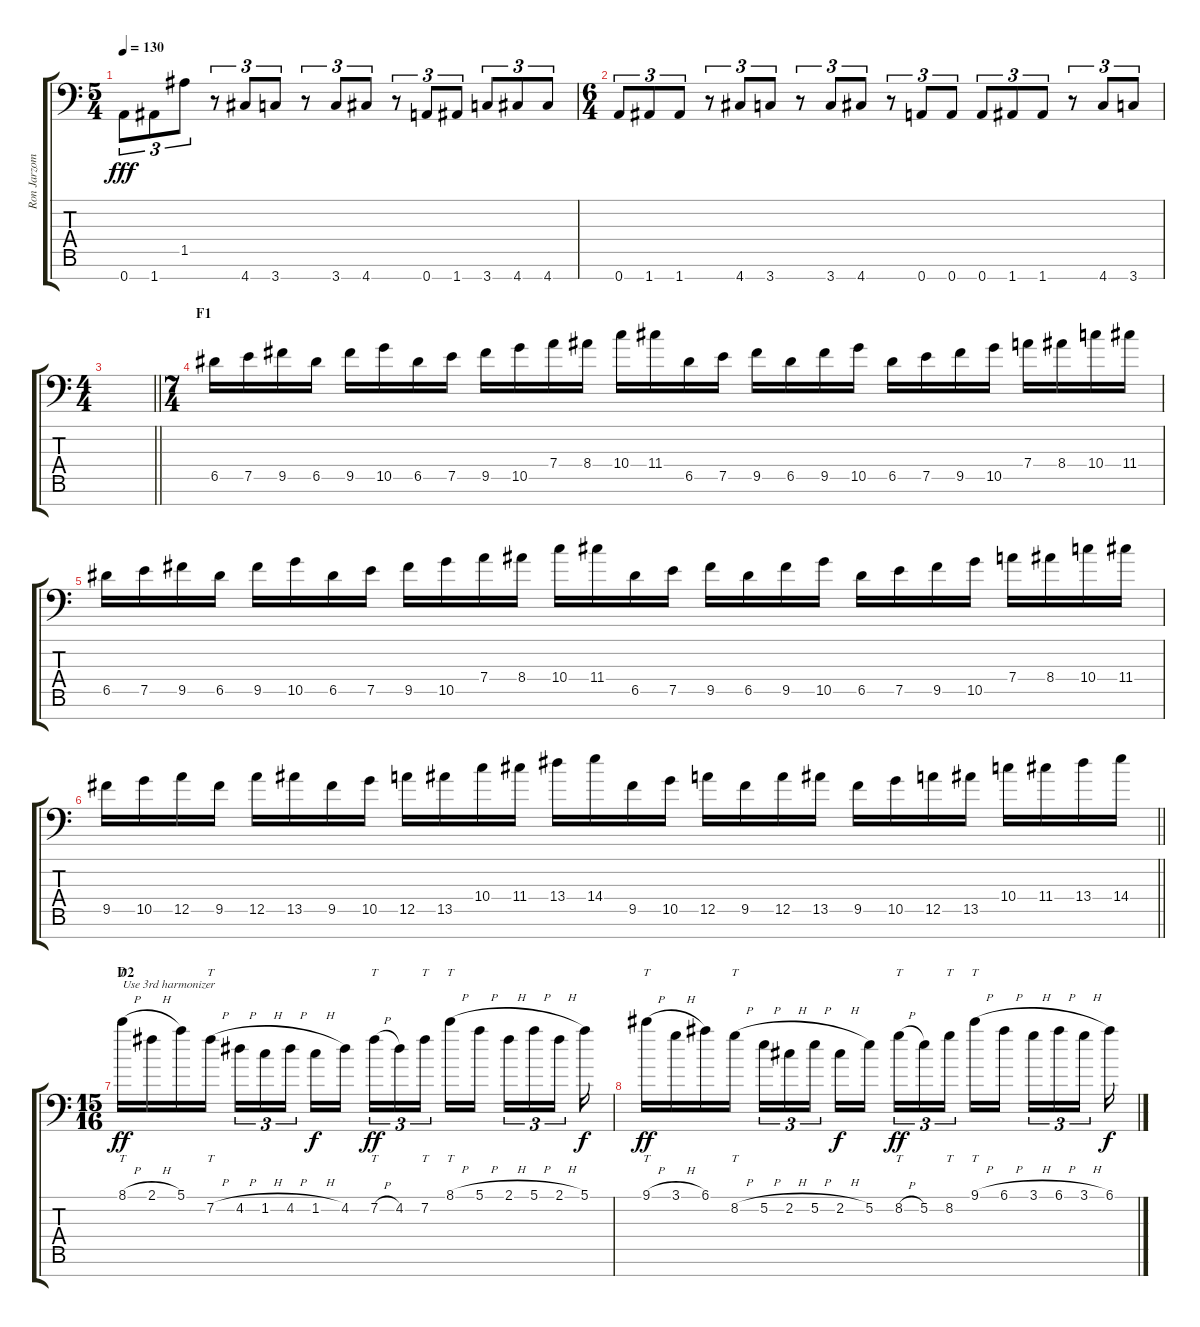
\track ("Ron Jarzombek Lead 1" "Ron Jarzom") {instrument overdrivenguitar}
\staff {score tabs}
\tuning (E4 B3 G3 D3 A2 E2 A1) {hide}
\ts (5 4)
\tempo 130
\clef f4
\ks c
0.7.8{tu (3 2) dy fff} 1.7.8{tu (3 2)} 1.5.8{tu (3 2)} r.8{tu (3 2)} 4.7.8{tu (3 2)} 3.7.8{tu (3 2)} r.8{tu (3 2)} 3.7.8{tu (3 2)} 4.7.8{tu (3 2)} r.8{tu (3 2)} 0.7.8{tu (3 2)} 1.7.8{tu (3 2)} 3.7.8{tu (3 2)} 4.7.8{tu (3 2)} 4.7.8{tu (3 2)} |
\ts (6 4)
0.7.8{tu (3 2)} 1.7.8{tu (3 2)} 1.7.8{tu (3 2)} r.8{tu (3 2)} 4.7.8{tu (3 2)} 3.7.8{tu (3 2)} r.8{tu (3 2)} 3.7.8{tu (3 2)} 4.7.8{tu (3 2)} r.8{tu (3 2)} 0.7.8{tu (3 2)} 0.7.8{tu (3 2)} 0.7.8{tu (3 2)} 1.7.8{tu (3 2)} 1.7.8{tu (3 2)} r.8{tu (3 2)} 4.7.8{tu (3 2)} 3.7.8{tu (3 2)} |
\ts (4 4)
\barLineRight lightlight
|
\ts (7 4)
\section ("" "F1")
6.5.16 7.5.16 9.5.16 6.5.16 9.5.16 10.5.16 6.5.16 7.5.16 9.5.16 10.5.16 7.4.16 8.4.16 10.4.16 11.4.16 6.5.16 7.5.16 9.5.16 6.5.16 9.5.16 10.5.16 6.5.16 7.5.16 9.5.16 10.5.16 7.4.16 8.4.16 10.4.16 11.4.16 |
6.5.16 7.5.16 9.5.16 6.5.16 9.5.16 10.5.16 6.5.16 7.5.16 9.5.16 10.5.16 7.4.16 8.4.16 10.4.16 11.4.16 6.5.16 7.5.16 9.5.16 6.5.16 9.5.16 10.5.16 6.5.16 7.5.16 9.5.16 10.5.16 7.4.16 8.4.16 10.4.16 11.4.16 |
\barLineRight lightlight
9.5.16 10.5.16 12.5.16 9.5.16 12.5.16 13.5.16 9.5.16 10.5.16 12.5.16 13.5.16 10.4.16 11.4.16 13.4.16 14.4.16 9.5.16 10.5.16 12.5.16 9.5.16 12.5.16 13.5.16 9.5.16 10.5.16 12.5.16 13.5.16 10.4.16 11.4.16 13.4.16 14.4.16 |
\ts (15 16)
\section ("" "D2")
8.1{h}.16{tt txt "Use 3rd harmonizer" dy ff} 2.1{h}.16 5.1.16 7.2{h}.16{tt beam splitsecondary} 4.2{h}.16{tu (3 2)} 1.2{h}.16{tu (3 2)} 4.2{h}.16{tu (3 2)} 1.2{h}.16{dy f} 4.2.16{beam splitsecondary} 7.2{h}.16{tt tu (3 2) dy ff} 4.2.16{tu (3 2)} 7.2.16{tt tu (3 2) beam splitsecondary} 8.1{h}.16{tt} 5.1{h}.16 2.1{h}.16{tu (3 2)} 5.1{h}.16{tu (3 2)} 2.1{h}.16{tu (3 2) beam splitsecondary} 5.1.16{dy f} |
9.1{h}.16{tt dy ff} 3.1{h}.16 6.1.16 8.2{h}.16{tt beam splitsecondary} 5.2{h}.16{tu (3 2)} 2.2{h}.16{tu (3 2)} 5.2{h}.16{tu (3 2)} 2.2{h}.16{dy f} 5.2.16{beam splitsecondary} 8.2{h}.16{tt tu (3 2) dy ff} 5.2.16{tu (3 2)} 8.2.16{tt tu (3 2) beam splitsecondary} 9.1{h}.16{tt} 6.1{h}.16 3.1{h}.16{tu (3 2)} 6.1{h}.16{tu (3 2)} 3.1{h}.16{tu (3 2) beam splitsecondary} 6.1.16{dy f}
